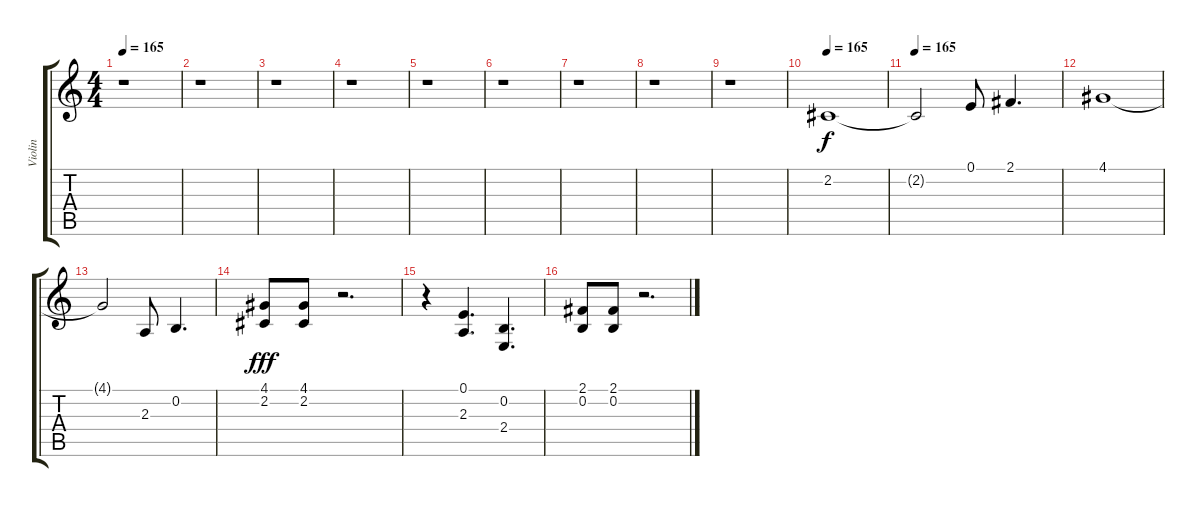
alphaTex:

\track ("Violin" "Violin") {instrument stringensemble1}
\staff {score tabs}
\tuning (E4 B3 G3 D3 A2 E2) {hide}
\ts (4 4)
\tempo 165
\clef g2
\ks c
r.1{dy fff} |
r.1 |
r.1 |
r.1 |
r.1 |
r.1 |
r.1 |
r.1 |
r.1 |
\tempo 165
2.2.1{dy f} |
\tempo 165
2.2{t}.2 0.1.8 2.1.4{d} |
4.1.1 |
4.1{t}.2 2.3.8 0.2.4{d} |
(4.1 2.2).8{dy fff} (4.1 2.2).8 r.2{d} |
r.4 (0.1 2.3).4{d} (0.2 2.4).4{d} |
(2.1 0.2).8 (2.1 0.2).8 r.2{d}
